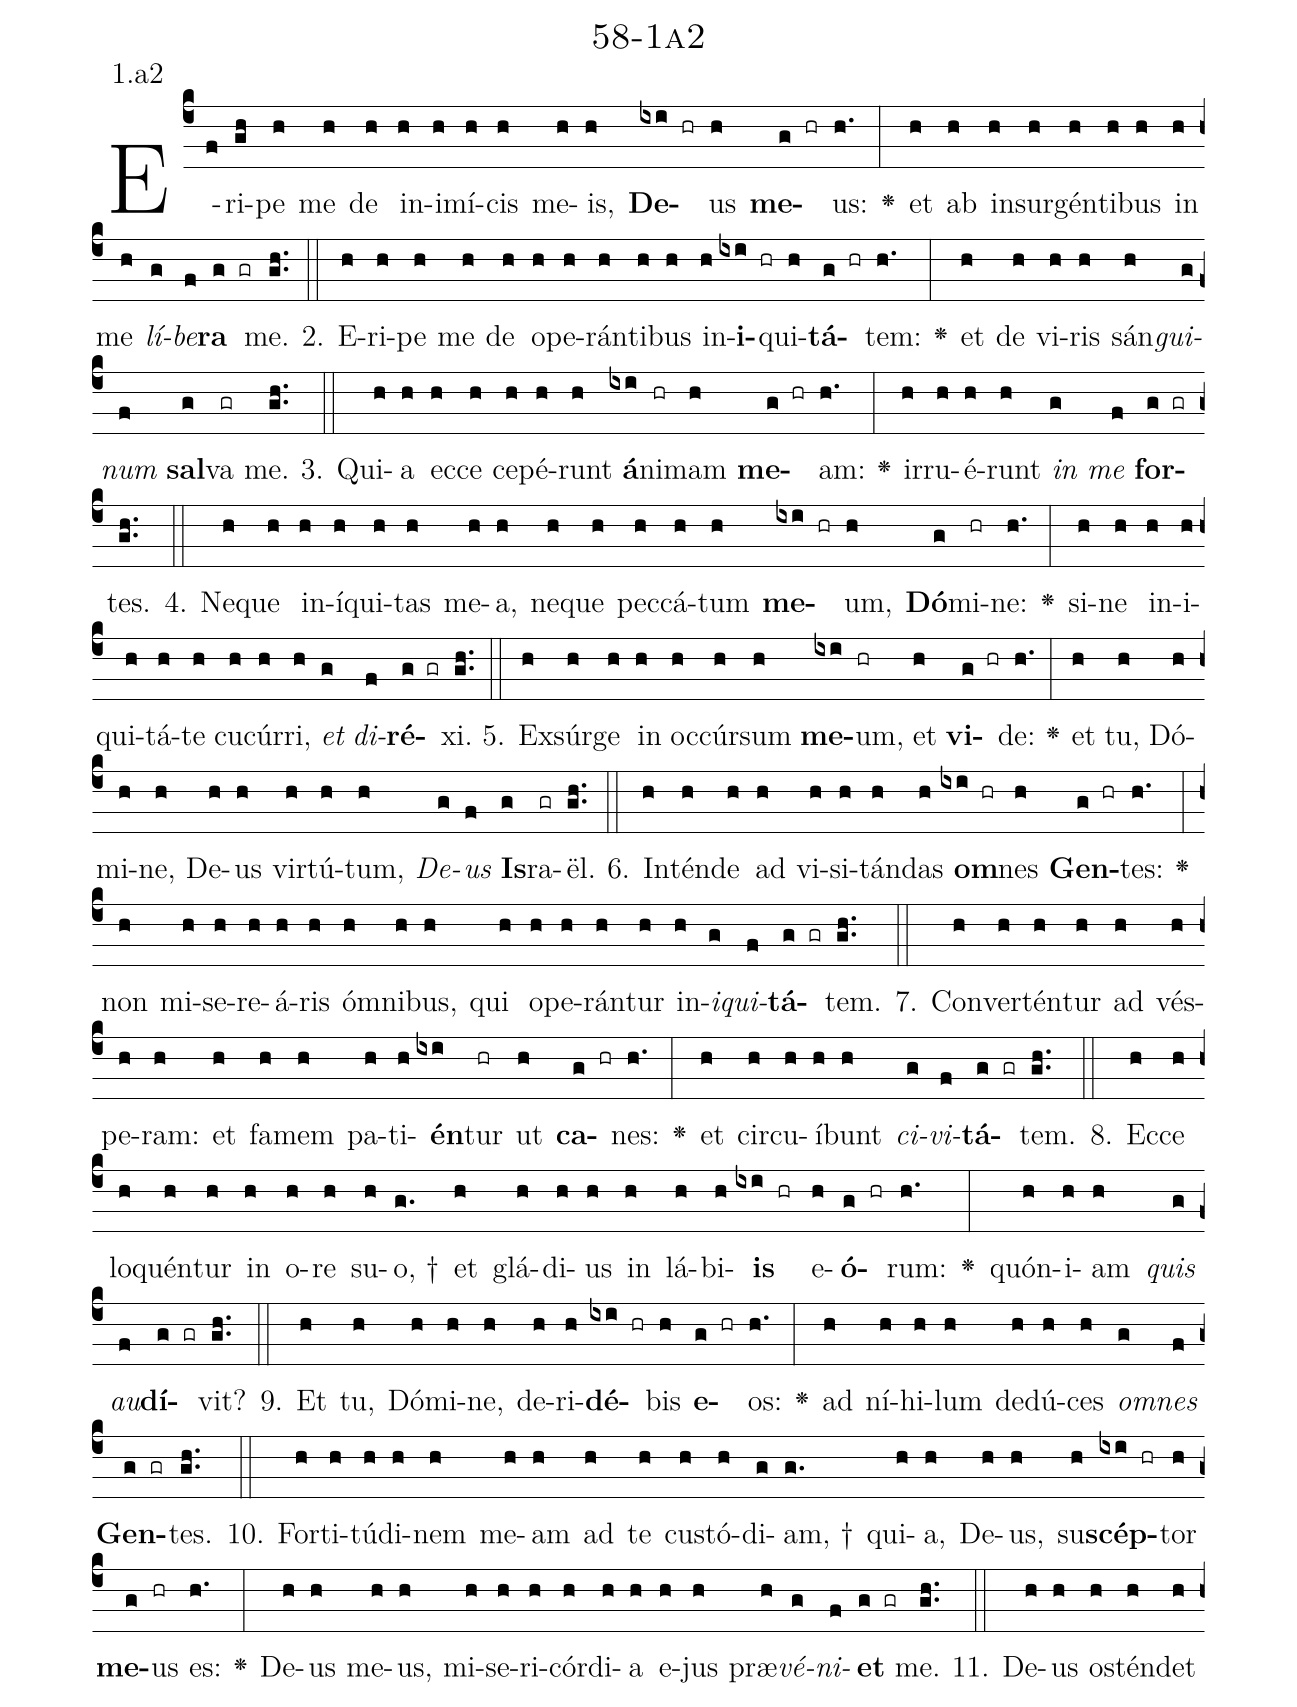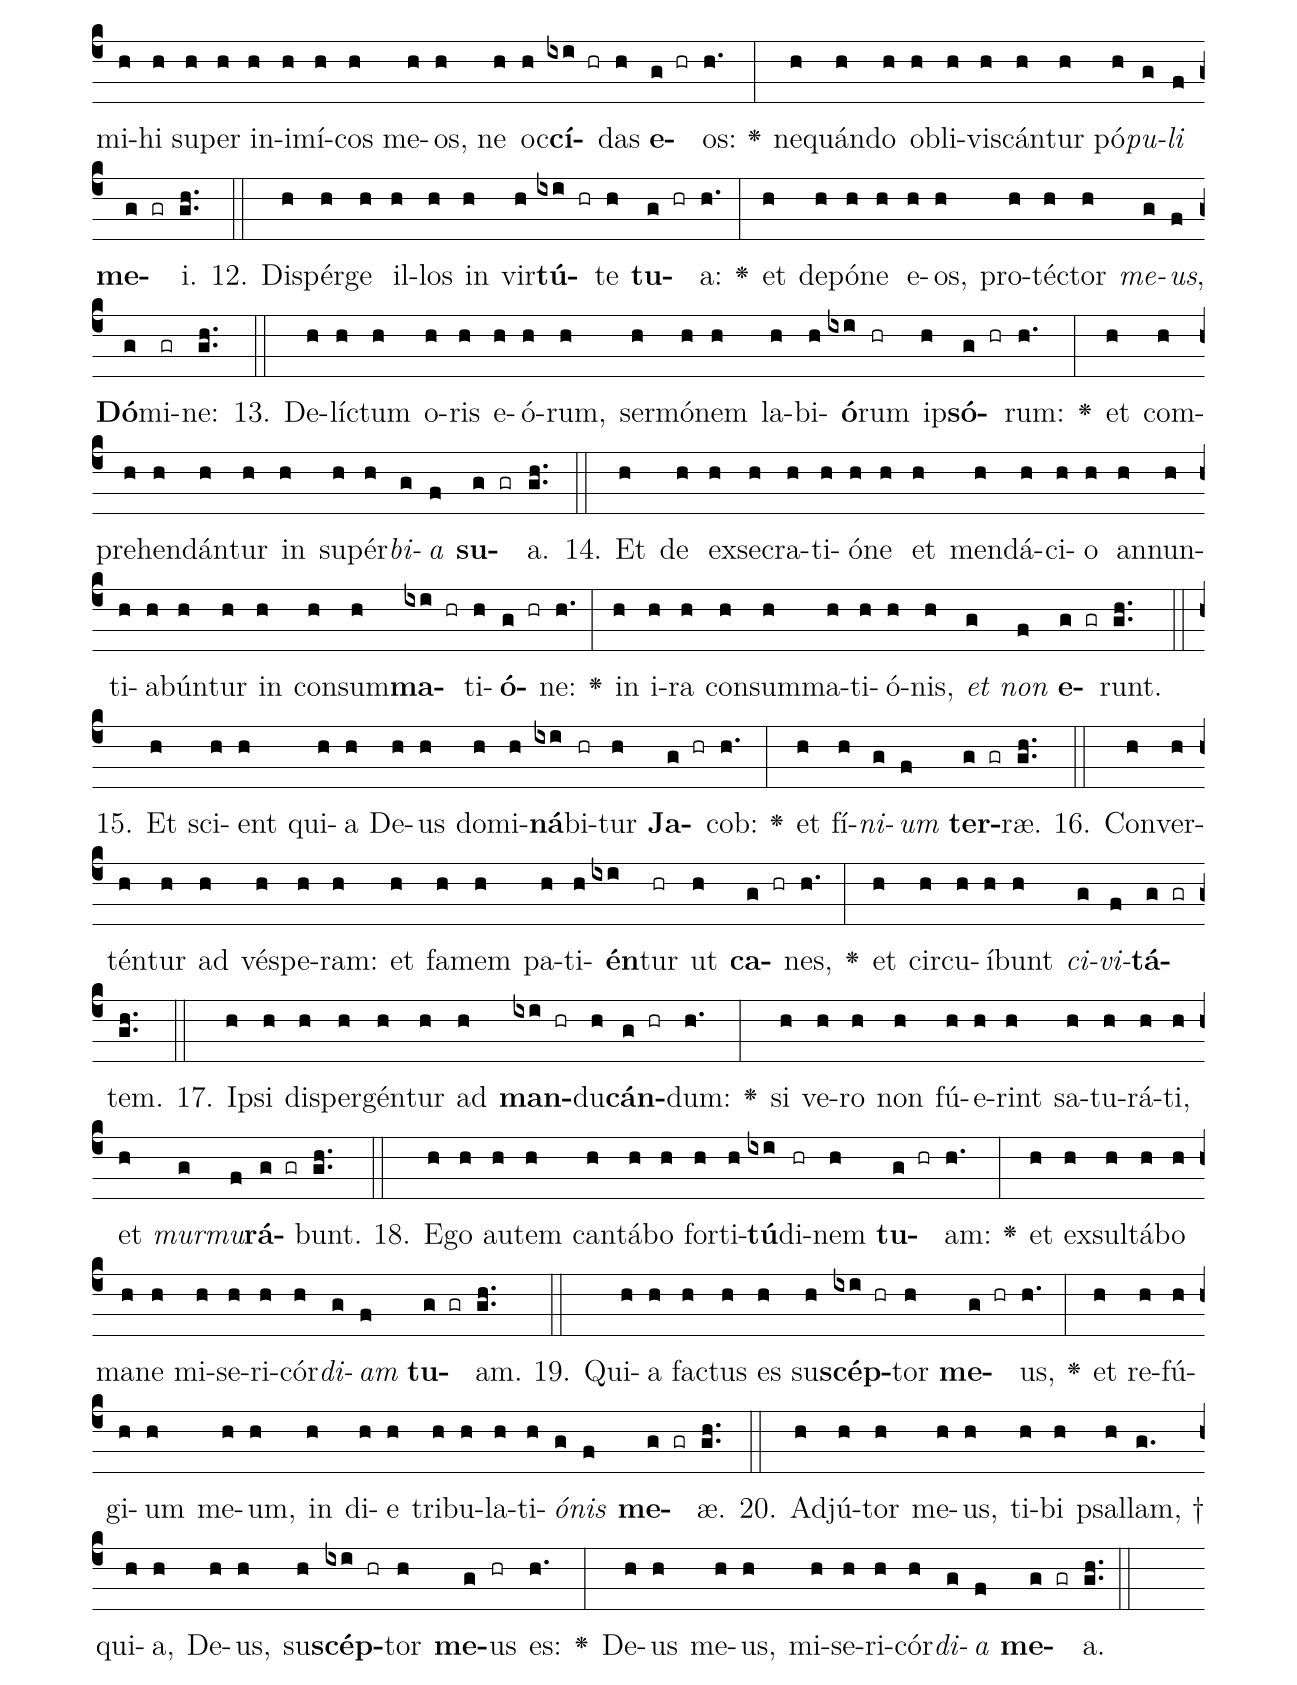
name: 58-1a2;
annotation: 1.a2;
%%
(c4)E(f)ri(gh)pe(h) me(h) de(h) in(h)i(h)mí(h)cis(h) me(h)is,(h) <b>De</b>(ixi hr)us(h) <b>me</b>(g hr)us:(h.) <v>\greheightstar</v>(:) et(h) ab(h) in(h)sur(h)gén(h)ti(h)bus(h) in(h) me(h) <i>lí</i>(g)<i>be</i>(f)<b>ra</b>(g gr) me.(gh..) (::)
2. E(h)ri(h)pe(h) me(h) de(h) o(h)pe(h)rán(h)ti(h)bus(h) in(h)<b>i</b>(ixi hr)qui(h)<b>tá</b>(g hr)tem:(h.) <v>\greheightstar</v>(:) et(h) de(h) vi(h)ris(h) sán(h)<i>gui</i>(g)<i>num</i>(f) <b>sal</b>(g)va(gr) me.(gh..) (::)
3. Qui(h)a(h) ec(h)ce(h) ce(h)pé(h)runt(h) <b>á</b>(ixi)ni(hr)mam(h) <b>me</b>(g hr)am:(h.) <v>\greheightstar</v>(:) ir(h)ru(h)é(h)runt(h) <i>in</i>(g) <i>me</i>(f) <b>for</b>(g gr)tes.(gh..) (::)
4. Ne(h)que(h) in(h)í(h)qui(h)tas(h) me(h)a,(h) ne(h)que(h) pec(h)cá(h)tum(h) <b>me</b>(ixi hr)um,(h) <b>Dó</b>(g)mi(hr)ne:(h.) <v>\greheightstar</v>(:) si(h)ne(h) in(h)i(h)qui(h)tá(h)te(h) cu(h)cúr(h)ri,(h) <i>et</i>(g) <i>di</i>(f)<b>ré</b>(g gr)xi.(gh..) (::)
5. Ex(h)súr(h)ge(h) in(h) oc(h)cúr(h)sum(h) <b>me</b>(ixi)um,(hr) et(h) <b>vi</b>(g hr)de:(h.) <v>\greheightstar</v>(:) et(h) tu,(h) Dó(h)mi(h)ne,(h) De(h)us(h) vir(h)tú(h)tum,(h) <i>De</i>(g)<i>us</i>(f) <b>Is</b>(g)ra(gr)ël.(gh..) (::)
6. In(h)tén(h)de(h) ad(h) vi(h)si(h)tán(h)das(h) <b>om</b>(ixi hr)nes(h) <b>Gen</b>(g hr)tes:(h.) <v>\greheightstar</v>(:) non(h) mi(h)se(h)re(h)á(h)ris(h) óm(h)ni(h)bus,(h) qui(h) o(h)pe(h)rán(h)tur(h) in(h)<i>i</i>(g)<i>qui</i>(f)<b>tá</b>(g gr)tem.(gh..) (::)
7. Con(h)ver(h)tén(h)tur(h) ad(h) vés(h)pe(h)ram:(h) et(h) fa(h)mem(h) pa(h)ti(h)<b>én</b>(ixi)tur(hr) ut(h) <b>ca</b>(g hr)nes:(h.) <v>\greheightstar</v>(:) et(h) cir(h)cu(h)í(h)bunt(h) <i>ci</i>(g)<i>vi</i>(f)<b>tá</b>(g gr)tem.(gh..) (::)
8. Ec(h)ce(h) lo(h)quén(h)tur(h) in(h) o(h)re(h) su(h)o, †(g.) et(h) glá(h)di(h)us(h) in(h) lá(h)bi(h)<b>is</b>(ixi hr) e(h)<b>ó</b>(g hr)rum:(h.) <v>\greheightstar</v>(:) quón(h)i(h)am(h) <i>quis</i>(g) <i>au</i>(f)<b>dí</b>(g gr)vit?(gh..) (::)
9. Et(h) tu,(h) Dó(h)mi(h)ne,(h) de(h)ri(h)<b>dé</b>(ixi hr)bis(h) <b>e</b>(g hr)os:(h.) <v>\greheightstar</v>(:) ad(h) ní(h)hi(h)lum(h) de(h)dú(h)ces(h) <i>om</i>(g)<i>nes</i>(f) <b>Gen</b>(g gr)tes.(gh..) (::)
10. For(h)ti(h)tú(h)di(h)nem(h) me(h)am(h) ad(h) te(h) cus(h)tó(h)di(g)am, †(g.) qui(h)a,(h) De(h)us,(h) su(h)<b>scép</b>(ixi hr)tor(h) <b>me</b>(g)us(hr) es:(h.) <v>\greheightstar</v>(:) De(h)us(h) me(h)us,(h) mi(h)se(h)ri(h)cór(h)di(h)a(h) e(h)jus(h) præ(h)<i>vé</i>(g)<i>ni</i>(f)<b>et</b>(g gr) me.(gh..) (::)
11. De(h)us(h) os(h)tén(h)det(h) mi(h)hi(h) su(h)per(h) in(h)i(h)mí(h)cos(h) me(h)os,(h) ne(h) oc(h)<b>cí</b>(ixi hr)das(h) <b>e</b>(g hr)os:(h.) <v>\greheightstar</v>(:) ne(h)quán(h)do(h) ob(h)li(h)vis(h)cán(h)tur(h) pó(h)<i>pu</i>(g)<i>li</i>(f) <b>me</b>(g gr)i.(gh..) (::)
12. Di(h)spér(h)ge(h) il(h)los(h) in(h) vir(h)<b>tú</b>(ixi hr)te(h) <b>tu</b>(g hr)a:(h.) <v>\greheightstar</v>(:) et(h) de(h)pó(h)ne(h) e(h)os,(h) pro(h)téc(h)tor(h) <i>me</i>(g)<i>us</i>,(f) <b>Dó</b>(g)mi(gr)ne:(gh..) (::)
13. De(h)líc(h)tum(h) o(h)ris(h) e(h)ó(h)rum,(h) ser(h)mó(h)nem(h) la(h)bi(h)<b>ó</b>(ixi)rum(hr) ip(h)<b>só</b>(g hr)rum:(h.) <v>\greheightstar</v>(:) et(h) com(h)pre(h)hen(h)dán(h)tur(h) in(h) su(h)pér(h)<i>bi</i>(g)<i>a</i>(f) <b>su</b>(g gr)a.(gh..) (::)
14. Et(h) de(h) ex(h)se(h)cra(h)ti(h)ó(h)ne(h) et(h) men(h)dá(h)ci(h)o(h) an(h)nun(h)ti(h)a(h)bún(h)tur(h) in(h) con(h)sum(h)<b>ma</b>(ixi hr)ti(h)<b>ó</b>(g hr)ne:(h.) <v>\greheightstar</v>(:) in(h) i(h)ra(h) con(h)sum(h)ma(h)ti(h)ó(h)nis,(h) <i>et</i>(g) <i>non</i>(f) <b>e</b>(g gr)runt.(gh..) (::)
15. Et(h) sci(h)ent(h) qui(h)a(h) De(h)us(h) do(h)mi(h)<b>ná</b>(ixi)bi(hr)tur(h) <b>Ja</b>(g hr)cob:(h.) <v>\greheightstar</v>(:) et(h) fí(h)<i>ni</i>(g)<i>um</i>(f) <b>ter</b>(g gr)ræ.(gh..) (::)
16. Con(h)ver(h)tén(h)tur(h) ad(h) vés(h)pe(h)ram:(h) et(h) fa(h)mem(h) pa(h)ti(h)<b>én</b>(ixi)tur(hr) ut(h) <b>ca</b>(g hr)nes,(h.) <v>\greheightstar</v>(:) et(h) cir(h)cu(h)í(h)bunt(h) <i>ci</i>(g)<i>vi</i>(f)<b>tá</b>(g gr)tem.(gh..) (::)
17. Ip(h)si(h) di(h)sper(h)gén(h)tur(h) ad(h) <b>man</b>(ixi hr)du(h)<b>cán</b>(g hr)dum:(h.) <v>\greheightstar</v>(:) si(h) ve(h)ro(h) non(h) fú(h)e(h)rint(h) sa(h)tu(h)rá(h)ti,(h) et(h) <i>mur</i>(g)<i>mu</i>(f)<b>rá</b>(g gr)bunt.(gh..) (::)
18. E(h)go(h) au(h)tem(h) can(h)tá(h)bo(h) for(h)ti(h)<b>tú</b>(ixi)di(hr)nem(h) <b>tu</b>(g hr)am:(h.) <v>\greheightstar</v>(:) et(h) ex(h)sul(h)tá(h)bo(h) ma(h)ne(h) mi(h)se(h)ri(h)cór(h)<i>di</i>(g)<i>am</i>(f) <b>tu</b>(g gr)am.(gh..) (::)
19. Qui(h)a(h) fac(h)tus(h) es(h) su(h)<b>scép</b>(ixi hr)tor(h) <b>me</b>(g hr)us,(h.) <v>\greheightstar</v>(:) et(h) re(h)fú(h)gi(h)um(h) me(h)um,(h) in(h) di(h)e(h) tri(h)bu(h)la(h)ti(h)<i>ó</i>(g)<i>nis</i>(f) <b>me</b>(g gr)æ.(gh..) (::)
20. Ad(h)jú(h)tor(h) me(h)us,(h) ti(h)bi(h) psal(h)lam, †(g.) qui(h)a,(h) De(h)us,(h) su(h)<b>scép</b>(ixi hr)tor(h) <b>me</b>(g)us(hr) es:(h.) <v>\greheightstar</v>(:) De(h)us(h) me(h)us,(h) mi(h)se(h)ri(h)cór(h)<i>di</i>(g)<i>a</i>(f) <b>me</b>(g gr)a.(gh..) (::)
